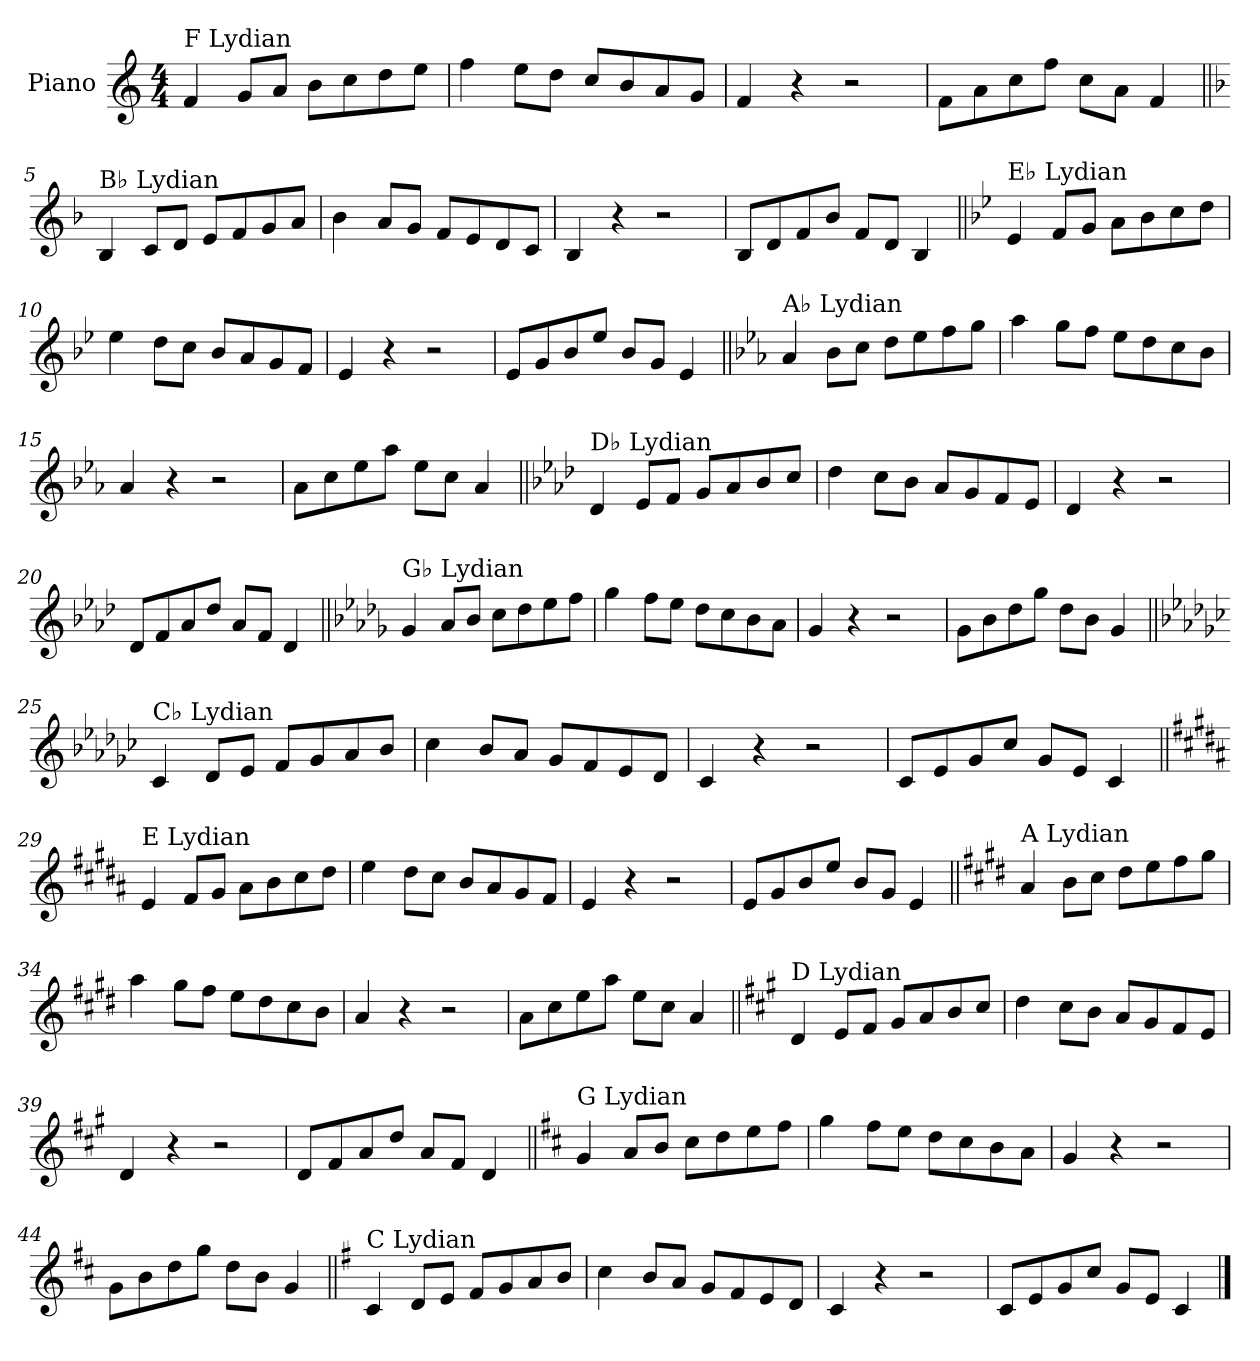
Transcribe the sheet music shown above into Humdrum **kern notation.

**kern
*part1
*staff1
*I"Piano
*I'Pno.
*clefG2
*k[]
*M4/4
=1
!LO:TX:a:t=F Lydian
4f/
8g/L
8a/J
8b\L
8cc\
8dd\
8ee\J
=2
4ff\
8ee\L
8dd\J
8cc/L
8b/
8a/
8g/J
=3
4f/
4r
2r
=4
8f\L
8a\
8cc\
8ff\J
8cc\L
8a\J
4f/
!!LO:LB:g=z
=5||
*k[b-]
!LO:TX:a:t=B♭ Lydian
4B-/
8c/L
8d/J
8e/L
8f/
8g/
8a/J
=6
4b-\
8a/L
8g/J
8f/L
8e/
8d/
8c/J
=7
4B-/
4r
2r
=8
8B-/L
8d/
8f/
8b-/J
8f/L
8d/J
4B-/
!!LO:LB:g=z
=9||
*k[b-e-]
!LO:TX:a:t=E♭ Lydian
4e-/
8f/L
8g/J
8a\L
8b-\
8cc\
8dd\J
=10
4ee-\
8dd\L
8cc\J
8b-/L
8a/
8g/
8f/J
=11
4e-/
4r
2r
=12
8e-/L
8g/
8b-/
8ee-/J
8b-/L
8g/J
4e-/
!!LO:LB:g=z
=13||
*k[b-e-a-]
!LO:TX:a:t=A♭ Lydian
4a-/
8b-\L
8cc\J
8dd\L
8ee-\
8ff\
8gg\J
=14
4aa-\
8gg\L
8ff\J
8ee-\L
8dd\
8cc\
8b-\J
=15
4a-/
4r
2r
=16
8a-\L
8cc\
8ee-\
8aa-\J
8ee-\L
8cc\J
4a-/
!!LO:LB:g=z
=17||
*k[b-e-a-d-]
!LO:TX:a:t=D♭ Lydian
4d-/
8e-/L
8f/J
8g/L
8a-/
8b-/
8cc/J
=18
4dd-\
8cc\L
8b-\J
8a-/L
8g/
8f/
8e-/J
=19
4d-/
4r
2r
=20
8d-/L
8f/
8a-/
8dd-/J
8a-/L
8f/J
4d-/
!!LO:LB:g=z
=21||
*k[b-e-a-d-g-]
!LO:TX:a:t=G♭ Lydian
4g-/
8a-/L
8b-/J
8cc\L
8dd-\
8ee-\
8ff\J
=22
4gg-\
8ff\L
8ee-\J
8dd-\L
8cc\
8b-\
8a-\J
=23
4g-/
4r
2r
=24
8g-\L
8b-\
8dd-\
8gg-\J
8dd-\L
8b-\J
4g-/
!!LO:LB:g=z
=25||
*k[b-e-a-d-g-c-]
!LO:TX:a:t=C♭ Lydian
4c-/
8d-/L
8e-/J
8f/L
8g-/
8a-/
8b-/J
=26
4cc-\
8b-/L
8a-/J
8g-/L
8f/
8e-/
8d-/J
=27
4c-/
4r
2r
=28
8c-/L
8e-/
8g-/
8cc-/J
8g-/L
8e-/J
4c-/
!!LO:LB:g=z
=29||
*k[f#c#g#d#a#]
!LO:TX:a:t=E Lydian
4e/
8f#/L
8g#/J
8a#\L
8b\
8cc#\
8dd#\J
=30
4ee\
8dd#\L
8cc#\J
8b/L
8a#/
8g#/
8f#/J
=31
4e/
4r
2r
=32
8e/L
8g#/
8b/
8ee/J
8b/L
8g#/J
4e/
!!LO:LB:g=z
=33||
*k[f#c#g#d#]
!LO:TX:a:t=A Lydian
4a/
8b\L
8cc#\J
8dd#\L
8ee\
8ff#\
8gg#\J
=34
4aa\
8gg#\L
8ff#\J
8ee\L
8dd#\
8cc#\
8b\J
=35
4a/
4r
2r
=36
8a\L
8cc#\
8ee\
8aa\J
8ee\L
8cc#\J
4a/
!!LO:LB:g=z
=37||
*k[f#c#g#]
!LO:TX:a:t=D Lydian
4d/
8e/L
8f#/J
8g#/L
8a/
8b/
8cc#/J
=38
4dd\
8cc#\L
8b\J
8a/L
8g#/
8f#/
8e/J
=39
4d/
4r
2r
=40
8d/L
8f#/
8a/
8dd/J
8a/L
8f#/J
4d/
!!LO:LB:g=z
=41||
*k[f#c#]
!LO:TX:a:t=G Lydian
4g/
8a/L
8b/J
8cc#\L
8dd\
8ee\
8ff#\J
=42
4gg\
8ff#\L
8ee\J
8dd\L
8cc#\
8b\
8a\J
=43
4g/
4r
2r
=44
8g\L
8b\
8dd\
8gg\J
8dd\L
8b\J
4g/
!!LO:LB:g=z
=45||
*k[f#]
!LO:TX:a:t=C Lydian
4c/
8d/L
8e/J
8f#/L
8g/
8a/
8b/J
=46
4cc\
8b/L
8a/J
8g/L
8f#/
8e/
8d/J
=47
4c/
4r
2r
=48
8c/L
8e/
8g/
8cc/J
8g/L
8e/J
4c/
==
*-
